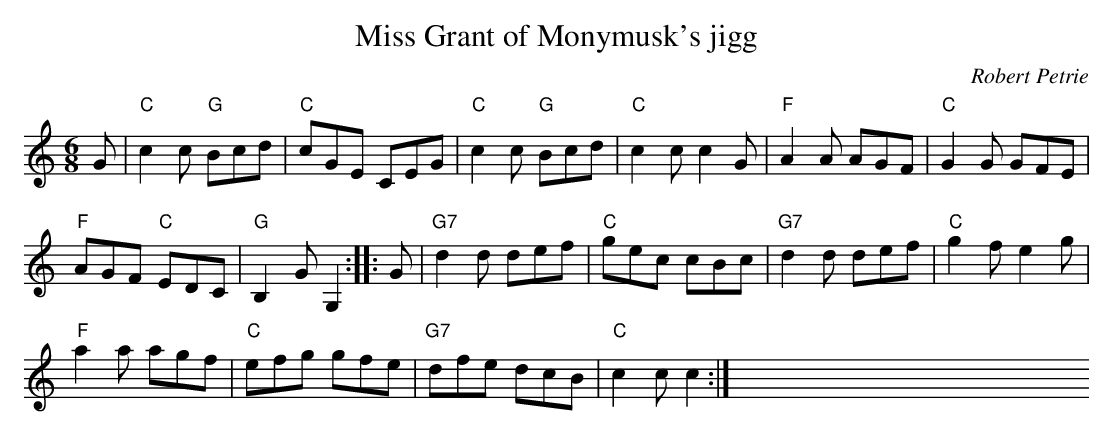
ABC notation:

X:1
T:Miss Grant of Monymusk's jigg
C:Robert Petrie
M:6/8
L:1/8
K:C
G | "C"c2 c "G"Bcd | "C"cGE CEG | "C"c2 c "G"Bcd | "C"c2 c c2 G |\
 "F"A2 A AGF | "C"G2 G GFE |
 "F"AGF "C"EDC | "G"B,2 G G,2 ::\
 G | "G7"d2 d def | "C"gec cBc | "G7"d2 d def | "C"g2 f e2 g |
 "F"a2 a agf | "C"efg gfe | "G7"dfe dcB | "C"c2 c c2 :|\
xxx xxx [] xxx xxx []
